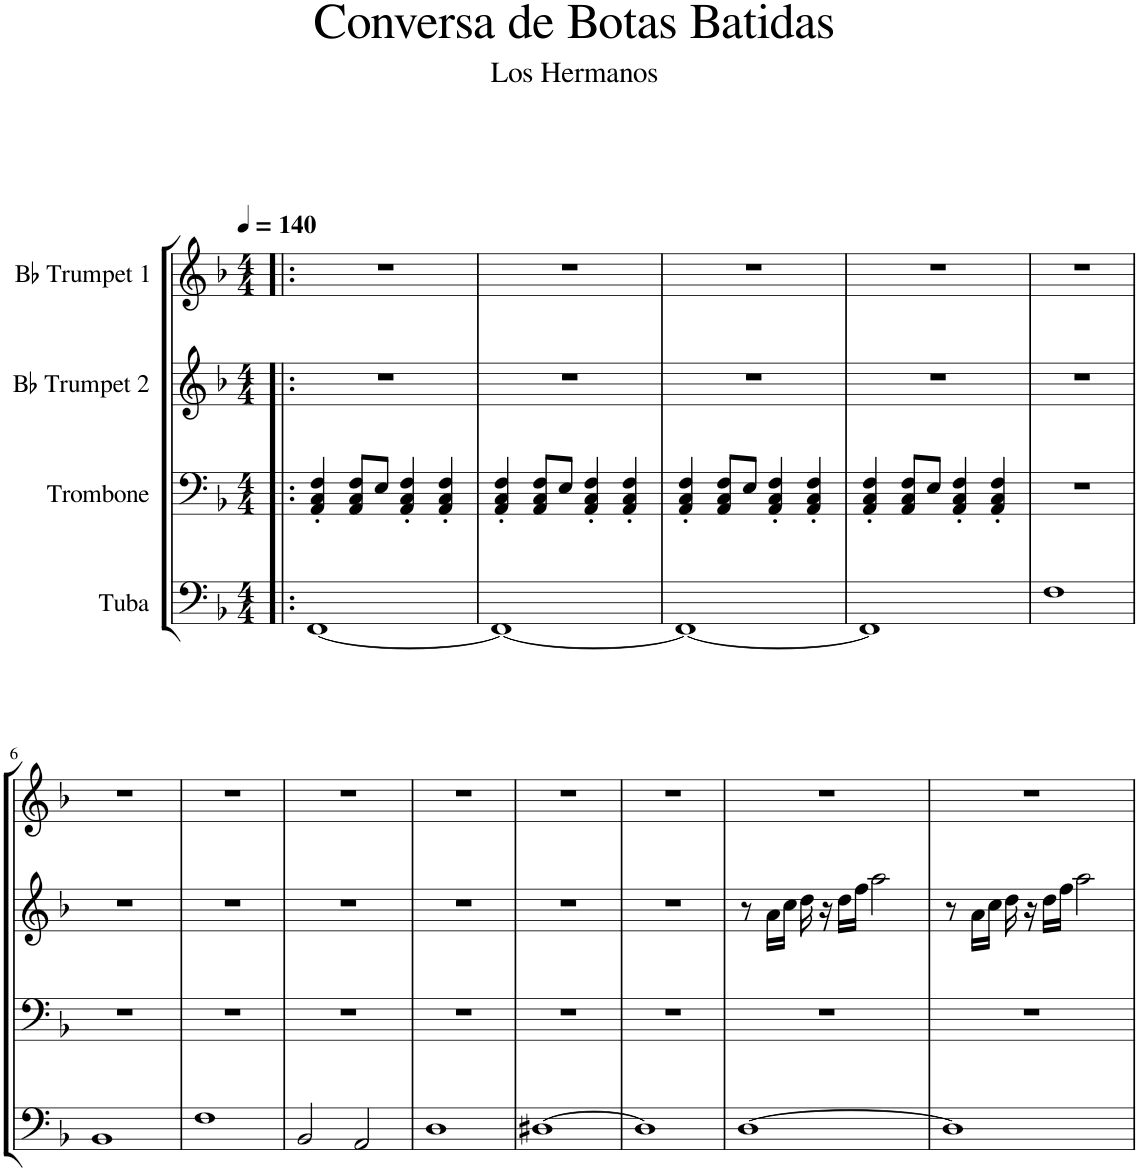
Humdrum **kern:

**kern	**kern	**kern	**kern
*part4	*part3	*part2	*part1
*staff4	*staff3	*staff2	*staff1
*I"Tuba	*I"Trombone	*I"Bb Trumpet 2	*I"Bb Trumpet 1
*I'Tba	*I'Trb	*I'Tpt	*I'Tpt
*clefF4	*clefF4	*clefG2	*clefG2
*	*	*ITrd1c2	*ITrd1c2
*k[b-]	*k[b-]	*k[b-]	*k[b-]
*M4/4	*M4/4	*M4/4	*M4/4
*MM140	*MM140	*MM140	*MM140
=1!|:	=1!|:	=1!|:	=1!|:
[1FF	4AA/' 4C/' 4F/'	1r	1r
.	8AA/ 8C/ 8F/L	.	.
.	8E/J	.	.
.	4AA/' 4C/' 4F/'	.	.
.	4AA/' 4C/' 4F/'	.	.
=2	=2	=2	=2
1FF_	4AA/' 4C/' 4F/'	1r	1r
.	8AA/ 8C/ 8F/L	.	.
.	8E/J	.	.
.	4AA/' 4C/' 4F/'	.	.
.	4AA/' 4C/' 4F/'	.	.
=3	=3	=3	=3
1FF_	4AA/' 4C/' 4F/'	1r	1r
.	8AA/ 8C/ 8F/L	.	.
.	8E/J	.	.
.	4AA/' 4C/' 4F/'	.	.
.	4AA/' 4C/' 4F/'	.	.
=4	=4	=4	=4
1FF]	4AA/' 4C/' 4F/'	1r	1r
.	8AA/ 8C/ 8F/L	.	.
.	8E/J	.	.
.	4AA/' 4C/' 4F/'	.	.
.	4AA/' 4C/' 4F/'	.	.
=5	=5	=5	=5
1F	1r	1r	1r
!!LO:LB:g=z
=6	=6	=6	=6
1BB-	1r	1r	1r
=7	=7	=7	=7
1F	1r	1r	1r
=8	=8	=8	=8
2BB-/	1r	1r	1r
2AA/	.	.	.
=9	=9	=9	=9
1D	1r	1r	1r
=10	=10	=10	=10
[1D#X	1r	1r	1r
=11	=11	=11	=11
1D#]	1r	1r	1r
=12	=12	=12	=12
[1D	1r	8r	1r
.	.	16a\LL	.
.	.	16cc\JJ	.
.	.	16dd\	.
.	.	16r	.
.	.	16dd\LL	.
.	.	16ff\JJ	.
.	.	2aa\	.
=13	=13	=13	=13
1D]	1r	8r	1r
.	.	16a\LL	.
.	.	16cc\JJ	.
.	.	16dd\	.
.	.	16r	.
.	.	16dd\LL	.
.	.	16ff\JJ	.
.	.	2aa\	.
=	=	=	=
*-	*-	*-	*-
